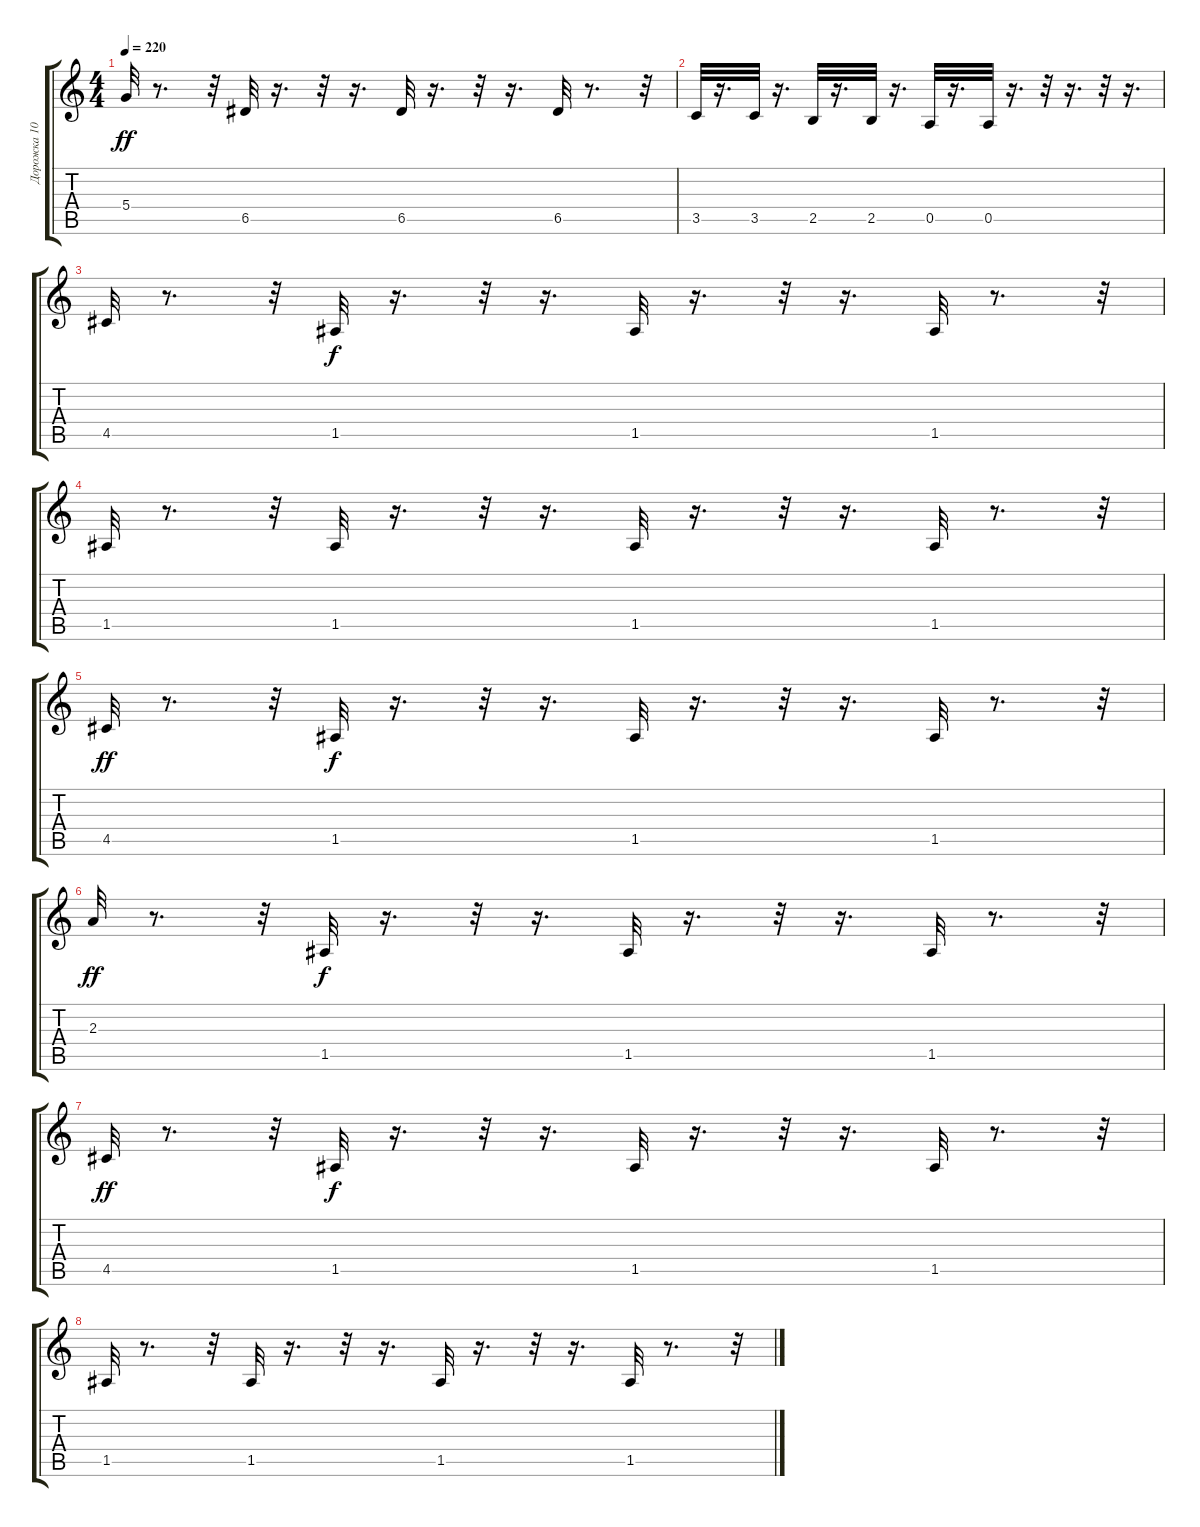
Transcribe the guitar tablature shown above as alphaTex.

\track ("Дорожка 10" "Дорожка 10") {instrument acousticguitarnylon}
\staff {score tabs}
\tuning (E4 B3 G3 D3 A2 E2) {hide}
\ts (4 4)
\tempo 220
\clef g2
\ks c
5.4.32{dy ff} r.8{d} r.32 6.5.32 r.16{d} r.32 r.16{d} 6.5.32 r.16{d} r.32 r.16{d} 6.5.32 r.8{d} r.32 |
3.5.32 r.16{d} 3.5.32 r.16{d} 2.5.32 r.16{d} 2.5.32 r.16{d} 0.5.32 r.16{d} 0.5.32 r.16{d} r.32 r.16{d} r.32 r.16{d} |
4.5.32 r.8{d} r.32 1.5.32{dy f} r.16{d} r.32 r.16{d} 1.5.32 r.16{d} r.32 r.16{d} 1.5.32 r.8{d} r.32 |
1.5.32 r.8{d} r.32 1.5.32 r.16{d} r.32 r.16{d} 1.5.32 r.16{d} r.32 r.16{d} 1.5.32 r.8{d} r.32 |
4.5.32{dy ff} r.8{d} r.32 1.5.32{dy f} r.16{d} r.32 r.16{d} 1.5.32 r.16{d} r.32 r.16{d} 1.5.32 r.8{d} r.32 |
2.3.32{dy ff} r.8{d} r.32 1.5.32{dy f} r.16{d} r.32 r.16{d} 1.5.32 r.16{d} r.32 r.16{d} 1.5.32 r.8{d} r.32 |
4.5.32{dy ff} r.8{d} r.32 1.5.32{dy f} r.16{d} r.32 r.16{d} 1.5.32 r.16{d} r.32 r.16{d} 1.5.32 r.8{d} r.32 |
1.5.32 r.8{d} r.32 1.5.32 r.16{d} r.32 r.16{d} 1.5.32 r.16{d} r.32 r.16{d} 1.5.32 r.8{d} r.32
